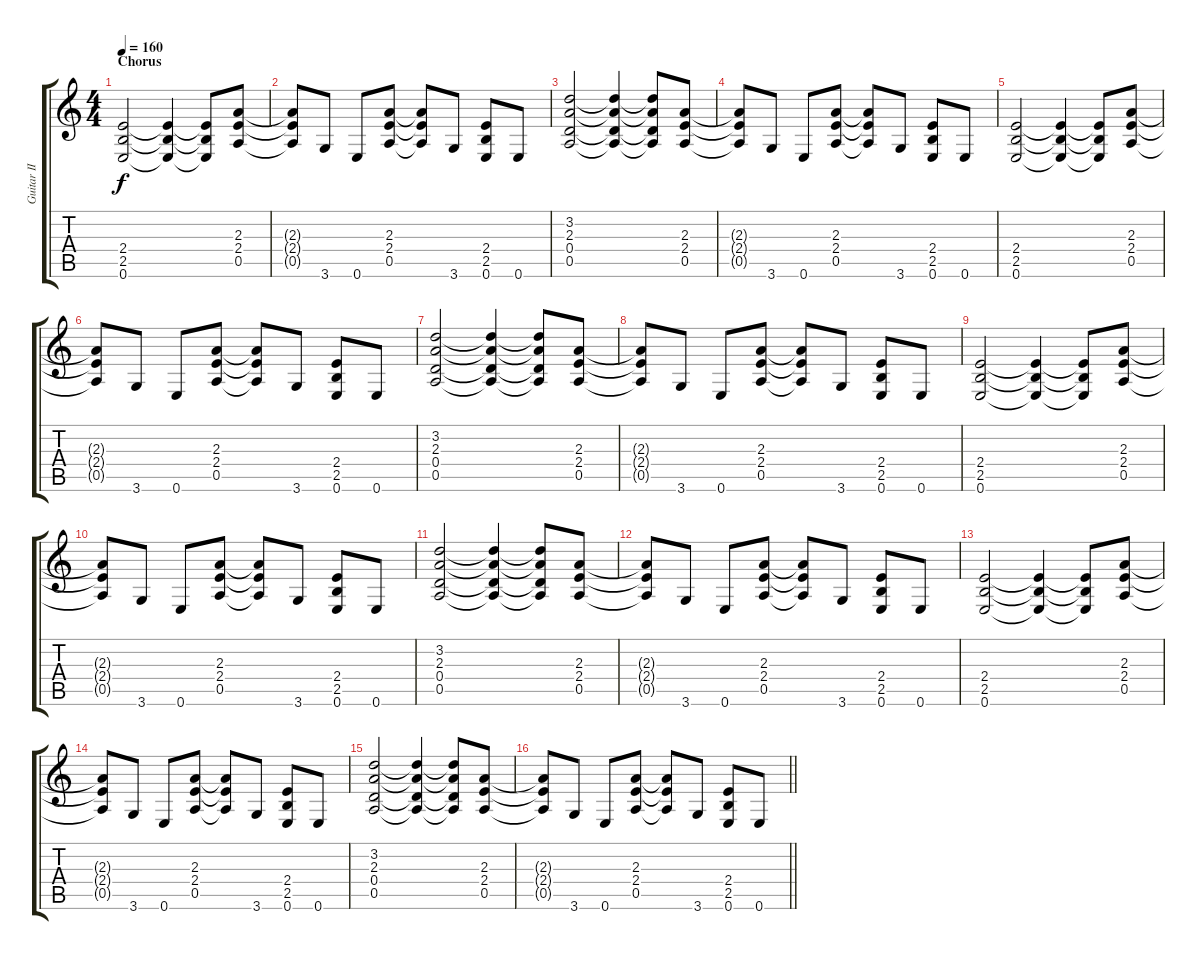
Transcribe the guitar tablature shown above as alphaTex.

\track ("Guitar II" "Guitar II") {instrument overdrivenguitar}
\staff {score tabs}
\tuning (E4 B3 G3 D3 A2 E2) {hide}
\ts (4 4)
\section ("" "Chorus")
\tempo 160
\clef g2
\ks c
(2.4 2.5 0.6).2{dy f} (2.4{t} 2.5{t} 0.6{t}).4 (2.4{t} 2.5{t} 0.6{t}).8 (2.3 2.4 0.5).8 |
(2.3{t} 2.4{t} 0.5{t}).8 3.6.8 0.6.8 (2.3 2.4 0.5).8 (2.3{t} 2.4{t} 0.5{t}).8 3.6.8 (2.4 2.5 0.6).8 0.6.8 |
(3.2 2.3 0.4 0.5).2 (3.2{t} 2.3{t} 0.4{t} 0.5{t}).4 (3.2{t} 2.3{t} 0.4{t} 0.5{t}).8 (2.3 2.4 0.5).8 |
(2.3{t} 2.4{t} 0.5{t}).8 3.6.8 0.6.8 (2.3 2.4 0.5).8 (2.3{t} 2.4{t} 0.5{t}).8 3.6.8 (2.4 2.5 0.6).8 0.6.8 |
(2.4 2.5 0.6).2 (2.4{t} 2.5{t} 0.6{t}).4 (2.4{t} 2.5{t} 0.6{t}).8 (2.3 2.4 0.5).8 |
(2.3{t} 2.4{t} 0.5{t}).8 3.6.8 0.6.8 (2.3 2.4 0.5).8 (2.3{t} 2.4{t} 0.5{t}).8 3.6.8 (2.4 2.5 0.6).8 0.6.8 |
(3.2 2.3 0.4 0.5).2 (3.2{t} 2.3{t} 0.4{t} 0.5{t}).4 (3.2{t} 2.3{t} 0.4{t} 0.5{t}).8 (2.3 2.4 0.5).8 |
(2.3{t} 2.4{t} 0.5{t}).8 3.6.8 0.6.8 (2.3 2.4 0.5).8 (2.3{t} 2.4{t} 0.5{t}).8 3.6.8 (2.4 2.5 0.6).8 0.6.8 |
(2.4 2.5 0.6).2 (2.4{t} 2.5{t} 0.6{t}).4 (2.4{t} 2.5{t} 0.6{t}).8 (2.3 2.4 0.5).8 |
(2.3{t} 2.4{t} 0.5{t}).8 3.6.8 0.6.8 (2.3 2.4 0.5).8 (2.3{t} 2.4{t} 0.5{t}).8 3.6.8 (2.4 2.5 0.6).8 0.6.8 |
(3.2 2.3 0.4 0.5).2 (3.2{t} 2.3{t} 0.4{t} 0.5{t}).4 (3.2{t} 2.3{t} 0.4{t} 0.5{t}).8 (2.3 2.4 0.5).8 |
(2.3{t} 2.4{t} 0.5{t}).8 3.6.8 0.6.8 (2.3 2.4 0.5).8 (2.3{t} 2.4{t} 0.5{t}).8 3.6.8 (2.4 2.5 0.6).8 0.6.8 |
(2.4 2.5 0.6).2 (2.4{t} 2.5{t} 0.6{t}).4 (2.4{t} 2.5{t} 0.6{t}).8 (2.3 2.4 0.5).8 |
(2.3{t} 2.4{t} 0.5{t}).8 3.6.8 0.6.8 (2.3 2.4 0.5).8 (2.3{t} 2.4{t} 0.5{t}).8 3.6.8 (2.4 2.5 0.6).8 0.6.8 |
(3.2 2.3 0.4 0.5).2 (3.2{t} 2.3{t} 0.4{t} 0.5{t}).4 (3.2{t} 2.3{t} 0.4{t} 0.5{t}).8 (2.3 2.4 0.5).8 |
\barLineRight lightlight
(2.3{t} 2.4{t} 0.5{t}).8 3.6.8 0.6.8 (2.3 2.4 0.5).8 (2.3{t} 2.4{t} 0.5{t}).8 3.6.8 (2.4 2.5 0.6).8 0.6.8
